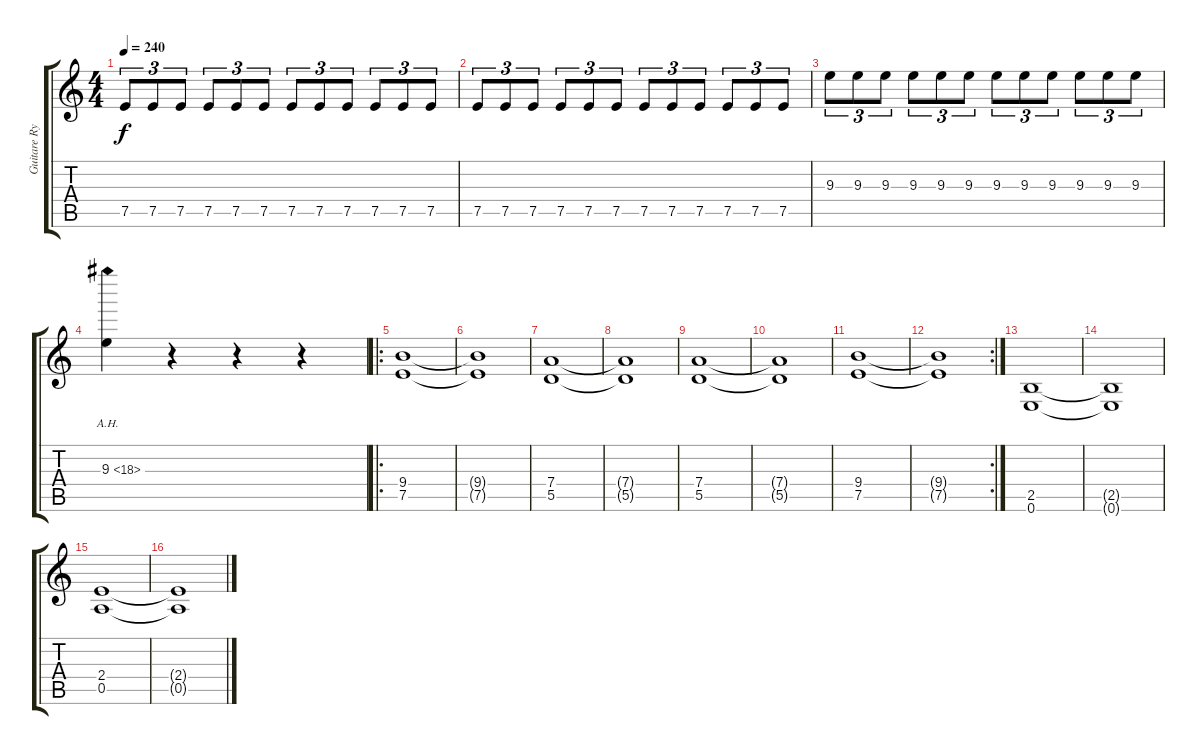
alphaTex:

\track ("Guitare Rythme" "Guitare Ry") {instrument overdrivenguitar}
\staff {score tabs}
\tuning (E4 B3 G3 D3 A2 E2) {hide}
\ts (4 4)
\tempo 240
\clef g2
\ks c
7.5.8{tu (3 2) dy f instrument overdrivenguitar} 7.5.8{tu (3 2)} 7.5.8{tu (3 2)} 7.5.8{tu (3 2)} 7.5.8{tu (3 2)} 7.5.8{tu (3 2)} 7.5.8{tu (3 2)} 7.5.8{tu (3 2)} 7.5.8{tu (3 2)} 7.5.8{tu (3 2)} 7.5.8{tu (3 2)} 7.5.8{tu (3 2)} |
7.5.8{tu (3 2)} 7.5.8{tu (3 2)} 7.5.8{tu (3 2)} 7.5.8{tu (3 2)} 7.5.8{tu (3 2)} 7.5.8{tu (3 2)} 7.5.8{tu (3 2)} 7.5.8{tu (3 2)} 7.5.8{tu (3 2)} 7.5.8{tu (3 2)} 7.5.8{tu (3 2)} 7.5.8{tu (3 2)} |
9.3.8{tu (3 2)} 9.3.8{tu (3 2)} 9.3.8{tu (3 2)} 9.3.8{tu (3 2)} 9.3.8{tu (3 2)} 9.3.8{tu (3 2)} 9.3.8{tu (3 2)} 9.3.8{tu (3 2)} 9.3.8{tu (3 2)} 9.3.8{tu (3 2)} 9.3.8{tu (3 2)} 9.3.8{tu (3 2)} |
9.3{ah 9}.4 r.4 r.4 r.4 |
\ro
(9.4 7.5).1 |
(9.4{t} 7.5{t}).1 |
(7.4 5.5).1 |
(7.4{t} 5.5{t}).1 |
(7.4 5.5).1 |
(7.4{t} 5.5{t}).1 |
(9.4 7.5).1 |
\rc 2
(9.4{t} 7.5{t}).1 |
(2.5 0.6).1 |
(2.5{t} 0.6{t}).1 |
(2.4 0.5).1 |
(2.4{t} 0.5{t}).1
